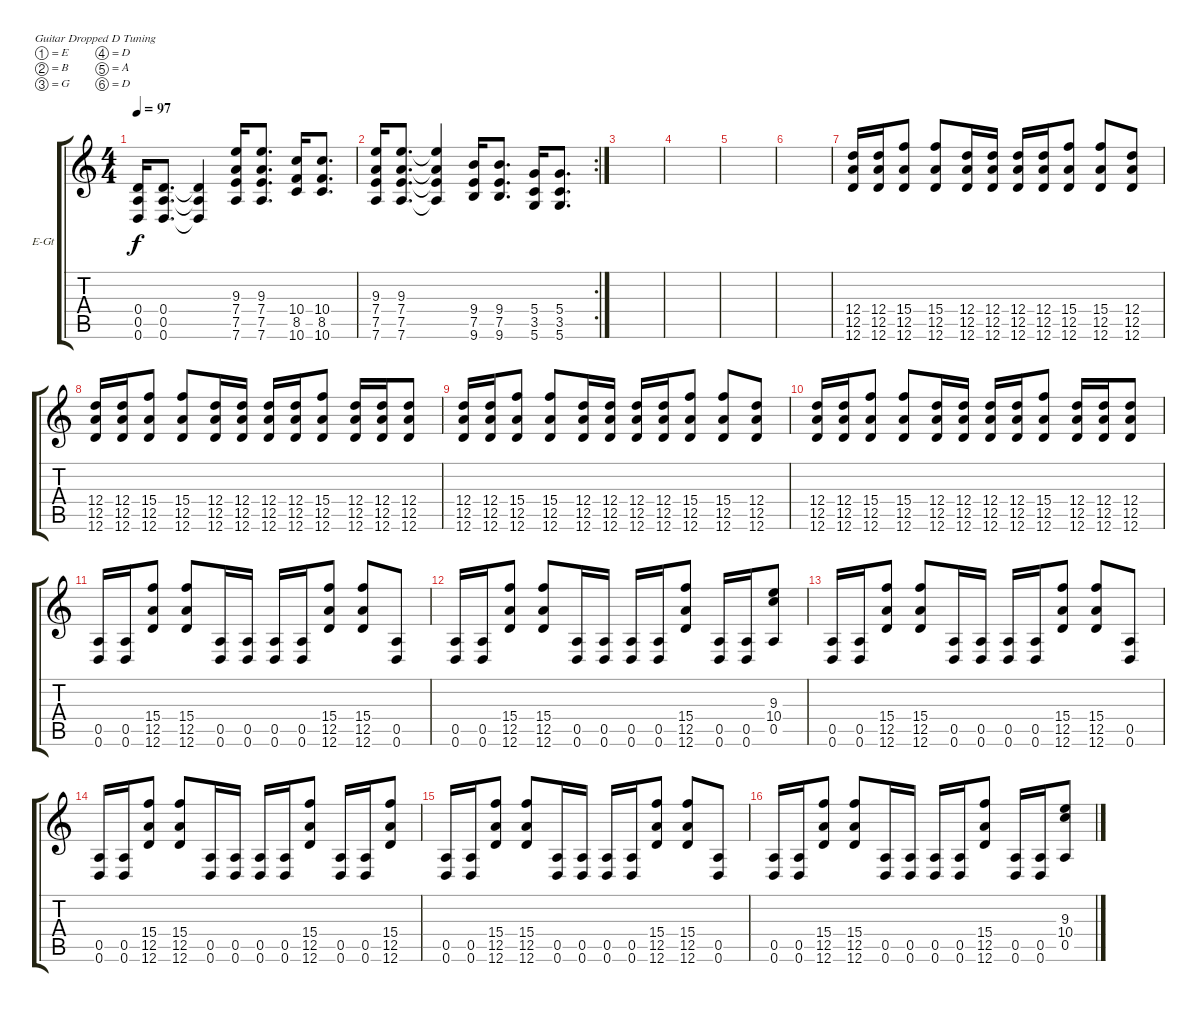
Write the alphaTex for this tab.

\defaultSystemsLayout 4
\bracketExtendMode groupsimilarinstruments
\firstSystemTrackNameOrientation horizontal
\otherSystemsTrackNameOrientation horizontal
\track ("Jerry Horton" "E-Gt") {instrument distortionguitar}
\staff {score tabs}
\tuning (E4 B3 G3 D3 A2 D2)
\ts (4 4)
\tempo 97
\clef g2
\ks c
(0.4 0.5 0.6).16{dy f instrument distortionguitar} (0.4 0.5 0.6).8{d} (0.4{t} 0.5{t} 0.6{t}).4 (9.3 7.4 7.5 7.6).16 (9.3 7.4 7.5 7.6).8{d} (10.4 8.5 10.6).16 (10.4 8.5 10.6).8{d} |
\rc 2
(9.3 7.4 7.5 7.6).16 (9.3 7.4 7.5 7.6).8{d} (9.3{t} 7.4{t} 7.5{t} 7.6{t}).4 (9.4 7.5 9.6).16 (9.4 7.5 9.6).8{d} (5.4 3.5 5.6).16 (5.4 3.5 5.6).8{d} |
|
|
|
|
(12.4 12.5 12.6).16 (12.4 12.5 12.6).16 (15.4 12.5 12.6).8 (15.4 12.5 12.6).8 (12.4 12.5 12.6).16 (12.4 12.5 12.6).16 (12.4 12.5 12.6).16 (12.4 12.5 12.6).16 (15.4 12.5 12.6).8 (15.4 12.5 12.6).8 (12.4 12.5 12.6).8 |
(12.4 12.5 12.6).16 (12.4 12.5 12.6).16 (15.4 12.5 12.6).8 (15.4 12.5 12.6).8 (12.4 12.5 12.6).16 (12.4 12.5 12.6).16 (12.4 12.5 12.6).16 (12.4 12.5 12.6).16 (15.4 12.5 12.6).8 (12.4 12.5 12.6).16 (12.4 12.5 12.6).16 (12.4 12.5 12.6).8 |
(12.4 12.5 12.6).16 (12.4 12.5 12.6).16 (15.4 12.5 12.6).8 (15.4 12.5 12.6).8 (12.4 12.5 12.6).16 (12.4 12.5 12.6).16 (12.4 12.5 12.6).16 (12.4 12.5 12.6).16 (15.4 12.5 12.6).8 (15.4 12.5 12.6).8 (12.4 12.5 12.6).8 |
(12.4 12.5 12.6).16 (12.4 12.5 12.6).16 (15.4 12.5 12.6).8 (15.4 12.5 12.6).8 (12.4 12.5 12.6).16 (12.4 12.5 12.6).16 (12.4 12.5 12.6).16 (12.4 12.5 12.6).16 (15.4 12.5 12.6).8 (12.4 12.5 12.6).16 (12.4 12.5 12.6).16 (12.4 12.5 12.6).8 |
(0.5 0.6).16 (0.5 0.6).16 (15.4 12.5 12.6).8 (15.4 12.5 12.6).8 (0.5 0.6).16 (0.5 0.6).16 (0.5 0.6).16 (0.5 0.6).16 (15.4 12.5 12.6).8 (15.4 12.5 12.6).8 (0.5 0.6).8 |
(0.5 0.6).16 (0.5 0.6).16 (15.4 12.5 12.6).8 (15.4 12.5 12.6).8 (0.5 0.6).16 (0.5 0.6).16 (0.5 0.6).16 (0.5 0.6).16 (15.4 12.5 12.6).8 (0.5 0.6).16 (0.5 0.6).16 (9.3 10.4 0.5).8 |
(0.5 0.6).16 (0.5 0.6).16 (15.4 12.5 12.6).8 (15.4 12.5 12.6).8 (0.5 0.6).16 (0.5 0.6).16 (0.5 0.6).16 (0.5 0.6).16 (15.4 12.5 12.6).8 (15.4 12.5 12.6).8 (0.5 0.6).8 |
(0.5 0.6).16 (0.5 0.6).16 (15.4 12.5 12.6).8 (15.4 12.5 12.6).8 (0.5 0.6).16 (0.5 0.6).16 (0.5 0.6).16 (0.5 0.6).16 (15.4 12.5 12.6).8 (0.5 0.6).16 (0.5 0.6).16 (15.4 12.5 12.6).8 |
(0.5 0.6).16 (0.5 0.6).16 (15.4 12.5 12.6).8 (15.4 12.5 12.6).8 (0.5 0.6).16 (0.5 0.6).16 (0.5 0.6).16 (0.5 0.6).16 (15.4 12.5 12.6).8 (15.4 12.5 12.6).8 (0.5 0.6).8 |
(0.5 0.6).16 (0.5 0.6).16 (15.4 12.5 12.6).8 (15.4 12.5 12.6).8 (0.5 0.6).16 (0.5 0.6).16 (0.5 0.6).16 (0.5 0.6).16 (15.4 12.5 12.6).8 (0.5 0.6).16 (0.5 0.6).16 (9.3 10.4 0.5).8
